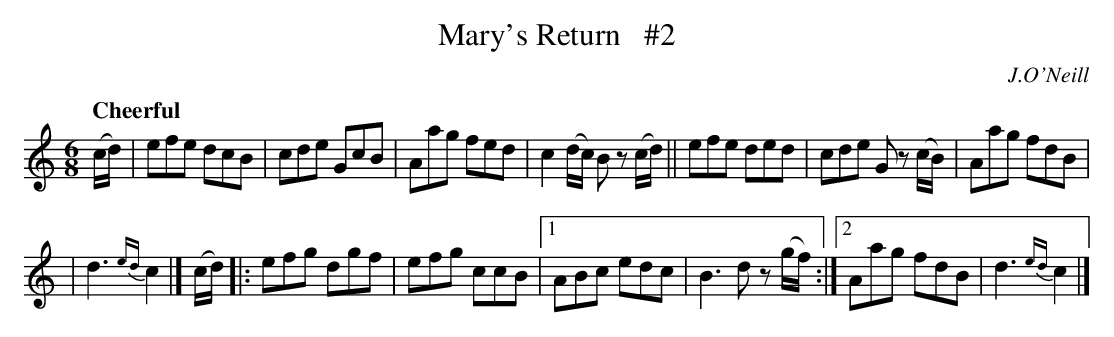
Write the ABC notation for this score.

X:1
T: Mary's Return   #2
Q: "Cheerful"
O: J.O'Neill
M: 6/8
L: 1/8
K: C
(c/d/) | efe dcB | cde GcB | Aag fed | c2(d/c/) Bz (c/d/) || efe ded | cde G z(c/B/) | Aag fdB |
| d3 {ed}c2 |] (c/d/) |: efg dgf | efg ccB |[1 ABc edc | B3 dz (g/f/) :|[2 Aag fdB | d3 {ed}c2 |]
